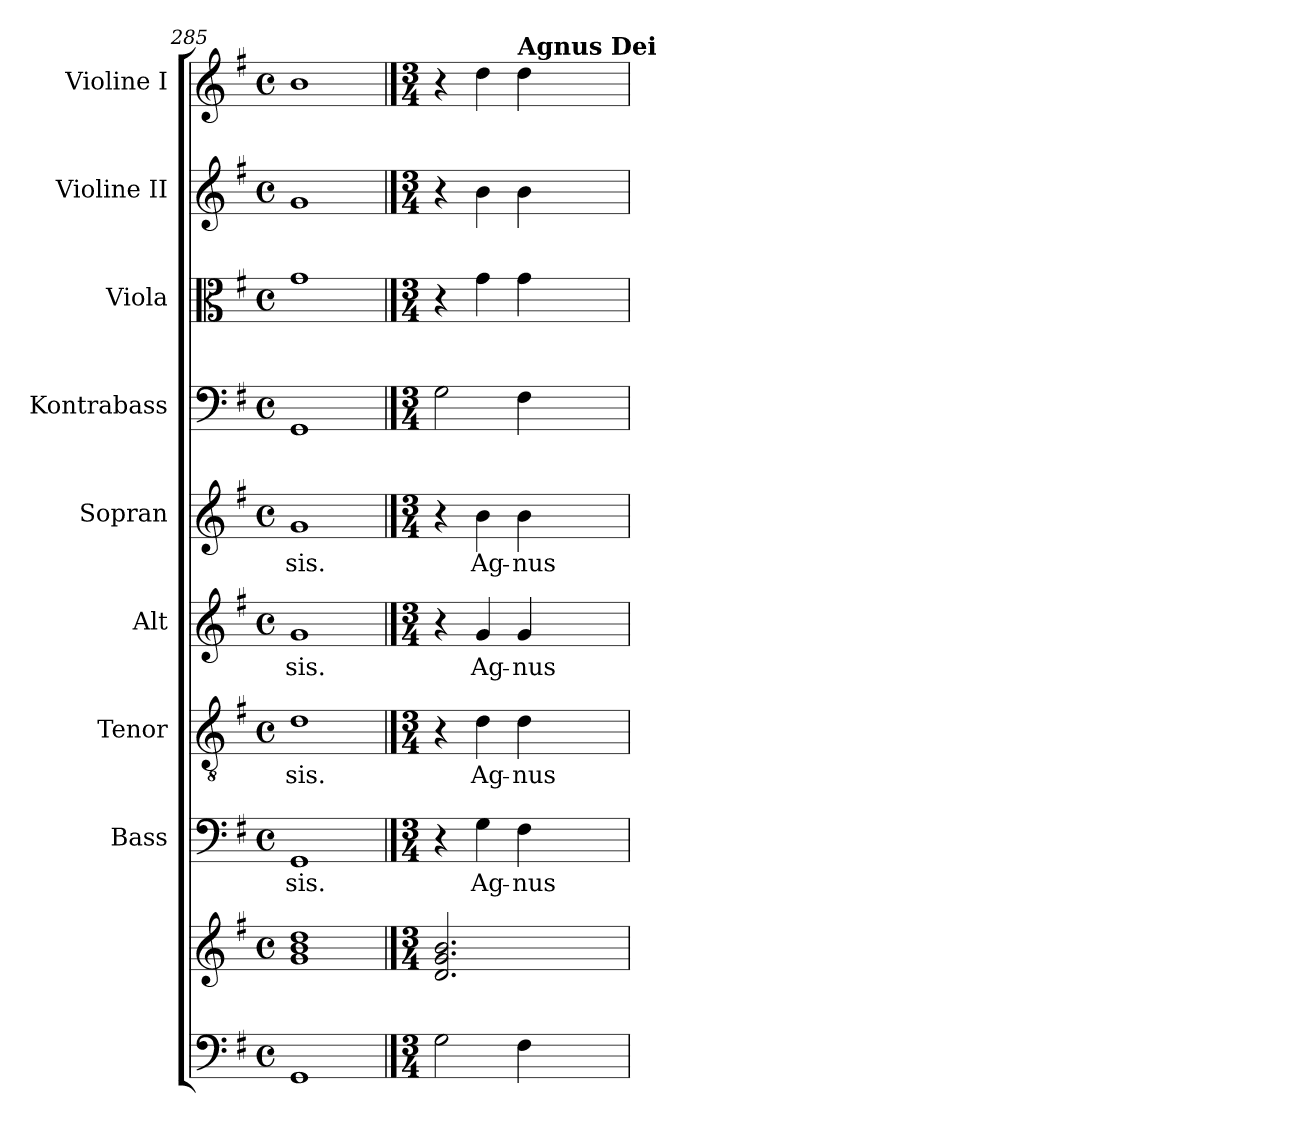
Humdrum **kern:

**kern	**kern	**kern	**text	**kern	**text	**kern	**text	**kern	**text	**kern	**kern	**kern	**kern
*part9	*part9	*part8	*part8	*part7	*part7	*part6	*part6	*part5	*part5	*part4	*part3	*part2	*part1
*staff10	*staff9	*staff8	*staff8	*staff7	*staff7	*staff6	*staff6	*staff5	*staff5	*staff4	*staff3	*staff2	*staff1
*	*	*I"Bass	*	*I"Tenor	*	*I"Alt	*	*I"Sopran	*	*I"Kontrabass	*I"Viola	*I"Violine II	*I"Violine I
*	*	*I'B.	*	*I'T.	*	*I'A.	*	*I'S.	*	*I'Kb.	*I'Vla.	*I'Vl. II	*I'Vl. I
*clefF4	*clefG2	*clefF4	*	*clefGv2	*	*clefG2	*	*clefG2	*	*clefF4	*clefC3	*clefG2	*clefG2
*	*	*	*	*	*	*	*	*	*	*ITrd7c12	*	*	*
*k[f#]	*k[f#]	*k[f#]	*	*k[f#]	*	*k[f#]	*	*k[f#]	*	*k[f#]	*k[f#]	*k[f#]	*k[f#]
*G:	*G:	*G:	*	*G:	*	*G:	*	*G:	*	*G:	*G:	*G:	*G:
*M4/4	*M4/4	*M4/4	*	*M4/4	*	*M4/4	*	*M4/4	*	*M4/4	*M4/4	*M4/4	*M4/4
*met(c)	*met(c)	*met(c)	*	*met(c)	*	*met(c)	*	*met(c)	*	*met(c)	*met(c)	*met(c)	*met(c)
=285	=285	=285	=285	=285	=285	=285	=285	=285	=285	=285	=285	=285	=285
!	!	!	!LO:LY:b	!	!LO:LY:b	!	!LO:LY:b	!	!LO:LY:b	!	!	!	!
1GG	1g 1b 1dd	1GG	-sis.	1d	-sis.	1g	-sis.	1g	-sis.	1GGG	1g	1g	1b
!!LO:PB:g=z
==286	==286	==286	==286	==286	==286	==286	==286	==286	==286	==286	==286	==286	==286
*M3/4	*M3/4	*M3/4	*	*M3/4	*	*M3/4	*	*M3/4	*	*M3/4	*M3/4	*M3/4	*M3/4
2G\	2.d/ 2.g/ 2.b/	4r	.	4r	.	4r	.	4r	.	2GG\	4r	4r	4r
!	!	!	!LO:LY:b	!	!LO:LY:b	!	!LO:LY:b	!	!LO:LY:b	!	!	!	!
.	.	4G\	Ag-	4d\	Ag-	4g/	Ag-	4b\	Ag-	.	4g\	4b\	4dd\
!	!	!	!	!	!	!	!	!	!	!	!	!	!LO:TX:a:B:t=Agnus Dei
!	!	!	!LO:LY:b	!	!LO:LY:b	!	!LO:LY:b	!	!LO:LY:b	!	!	!	!
4F#\	.	4F#\	-nus	4d\	-nus	4g/	-nus	4b\	-nus	4FF#\	4g\	4b\	4dd\
=	=	=	=	=	=	=	=	=	=	=	=	=	=
*-	*-	*-	*-	*-	*-	*-	*-	*-	*-	*-	*-	*-	*-
